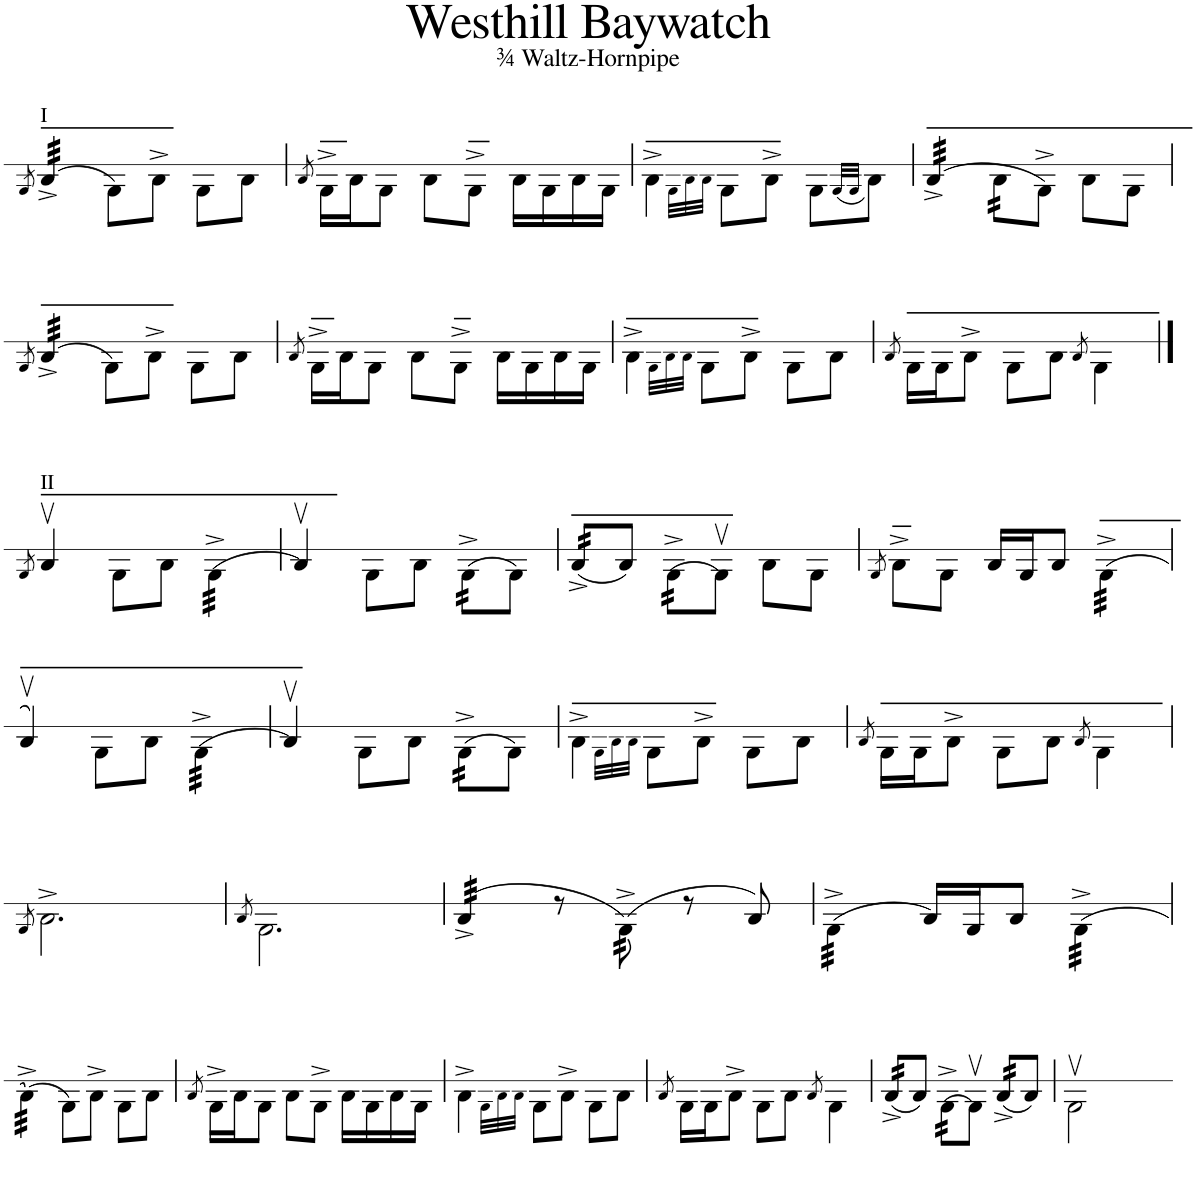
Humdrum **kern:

**kern
*part1
*staff1
*I"Piano
*I'Pno
*stria1
*clefG2
*k[]
*M3/4
=1
8qa/
!LO:TX:a:t=I
*tremolo
(32cc^/LLL
(32cc^/
(32cc^/
(32cc^/
(32cc^/
(32cc^/
(32cc^/
(32cc^/JJJ
*Xtremolo
8a\L)
8cc^\J
8a\L
8cc\J
=2
8qcc/
16a^\LL
16cc\J
8a\J
8cc\L
8a^\J
16cc\LL
16a\
16cc\
16a\JJ
=3
4cc^\
32qa\LLL
32qcc\
32qcc\JJJ
8a\L
8cc^\J
8a\L
(32qa/LLL
32qa/JJJ
8cc\J)
=4
*tremolo
(32cc^/LLL
(32cc^/
(32cc^/
(32cc^/
(32cc^/
(32cc^/
(32cc^/
(32cc^/JJJ
32cc\LLL
32cc\
32cc\
32cc\
*Xtremolo
8a^\J)
8cc\L
8a\J
!!LO:LB:g=z
=5
8qa/
*tremolo
(32cc^/LLL
(32cc^/
(32cc^/
(32cc^/
(32cc^/
(32cc^/
(32cc^/
(32cc^/JJJ
*Xtremolo
8a\L)
8cc^\J
8a\L
8cc\J
=6
8qcc/
16a^\LL
16cc\J
8a\J
8cc\L
8a^\J
16cc\LL
16a\
16cc\
16a\JJ
=7
4cc^\
32qa\LLL
32qcc\
32qcc\JJJ
8a\L
8cc^\J
8a\L
8cc\J
=8
8qcc/
16a\LL
16a\J
8cc^\J
8a\L
8cc\J
8qcc/
4a\
!!LO:LB:g=z
==9
8qa/
!LO:TX:a:t=II
4ccv/
8a\L
8cc\J
*tremolo
(32a^\LLL
(32a^\
(32a^\
(32a^\
(32a^\
(32a^\
(32a^\
(32a^\JJJ
*Xtremolo
=10
4ccv/)
8a\L
8cc\J
*tremolo
(32a^\LLL
(32a^\
(32a^\
(32a^\
*Xtremolo
8a\J)
=11
*tremolo
(32cc^/LLL
(32cc^/
(32cc^/
(32cc^/
*Xtremolo
8cc/J)
*tremolo
(32a^\LLL
(32a^\
(32a^\
(32a^\
*Xtremolo
8av\J)
8cc\L
8a\J
=12
8qa/
8cc^\L
8a\J
16cc/LL
16a/J
8cc/J
*tremolo
(32a^\LLL
(32a^\
(32a^\
(32a^\
(32a^\
(32a^\
(32a^\
(32a^\JJJ
*Xtremolo
!!LO:LB:g=z
=13
4ccv/)
8a\L
8cc\J
*tremolo
(32a^\LLL
(32a^\
(32a^\
(32a^\
(32a^\
(32a^\
(32a^\
(32a^\JJJ
*Xtremolo
=14
4ccv/)
8a\L
8cc\J
*tremolo
(32a^\LLL
(32a^\
(32a^\
(32a^\
*Xtremolo
8a\J)
=15
4cc^\
32qa\LLL
32qcc\
32qcc\JJJ
8a\L
8cc^\J
8a\L
8cc\J
=16
8qcc/
16a\LL
16a\J
8cc^\J
8a\L
8cc\J
8qcc/
4a\
!!LO:LB:g=z
=17
8qa/
2.cc^\
=18
8qcc/
2.a\
=19
*tremolo
(32cc^/LLL
(32cc^/
(32cc^/
(32cc^/
(32cc^/
(32cc^/
(32cc^/
(32cc^/JJJ
8r
(32a^\)
(32a^\)
(32a^\)
(32a^\)
*Xtremolo
8r
8cc/)
=20
*tremolo
(32a^\LLL
(32a^\
(32a^\
(32a^\
(32a^\
(32a^\
(32a^\
(32a^\JJJ
*Xtremolo
16cc/LL)
16a/J
8cc/J
*tremolo
(32a^\LLL
(32a^\
(32a^\
(32a^\
(32a^\
(32a^\
(32a^\
(32a^\JJJ
!!LO:LB:g=z
=21
(32cc^\)LLL
(32cc^\)
(32cc^\)
(32cc^\)
(32cc^\)
(32cc^\)
(32cc^\)
(32cc^\)JJJ
*Xtremolo
8a\L)
8cc^\J
8a\L
8cc\J
=22
8qcc/
16a^\LL
16cc\J
8a\J
8cc\L
8a^\J
16cc\LL
16a\
16cc\
16a\JJ
=23
4cc^\
32qa\LLL
32qcc\
32qcc\JJJ
8a\L
8cc^\J
8a\L
8cc\J
=24
8qcc/
16a\LL
16a\J
8cc^\J
8a\L
8cc\J
8qcc/
4a\
=25
*tremolo
(32cc^/LLL
(32cc^/
(32cc^/
(32cc^/
*Xtremolo
8cc/J)
*tremolo
(32a^\LLL
(32a^\
(32a^\
(32a^\
*Xtremolo
8av\J)
*tremolo
(32cc^/LLL
(32cc^/
(32cc^/
(32cc^/
*Xtremolo
8cc/J)
=26
2av\
4ryy
=-
*-
